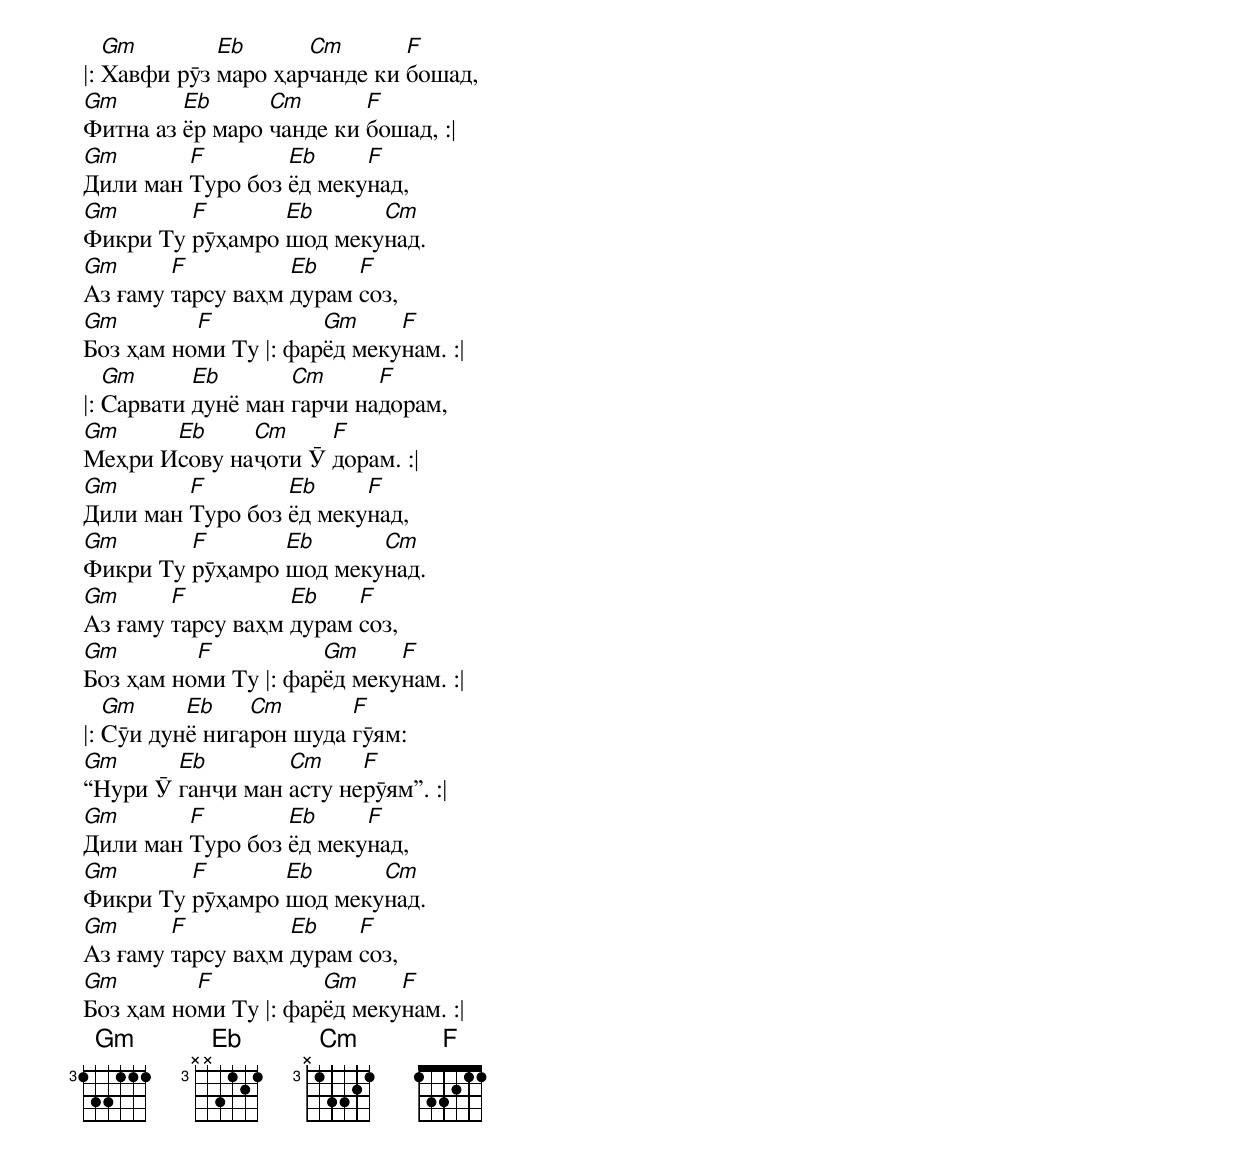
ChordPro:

|: [Gm]Хавфи рӯз [Eb]маро ҳар[Cm]чанде ки [F]бошад,
[Gm]Фитна аз [Eb]ёр маро [Cm]чанде ки [F]бошад, :|
[Gm]Дили ман [F]Туро боз [Eb]ёд меку[F]над,
[Gm]Фикри Ту [F]рӯҳамро [Eb]шод меку[Cm]над.
[Gm]Аз ғаму [F]тарсу ваҳм [Eb]дурам [F]соз,
[Gm]Боз ҳам но[F]ми Ту |: фар[Gm]ёд меку[F]нам. :|
|: [Gm]Сарвати [Eb]дунё ман [Cm]гарчи на[F]дорам,
[Gm]Меҳри И[Eb]сову на[Cm]ҷоти Ӯ [F]дорам. :|
[Gm]Дили ман [F]Туро боз [Eb]ёд меку[F]над,
[Gm]Фикри Ту [F]рӯҳамро [Eb]шод меку[Cm]над.
[Gm]Аз ғаму [F]тарсу ваҳм [Eb]дурам [F]соз,
[Gm]Боз ҳам но[F]ми Ту |: фар[Gm]ёд меку[F]нам. :|
|: [Gm]Сӯи дун[Eb]ё нига[Cm]рон шуда [F]гӯям:
[Gm]“Нури Ӯ [Eb]ганҷи ман [Cm]асту не[F]рӯям”. :|
[Gm]Дили ман [F]Туро боз [Eb]ёд меку[F]над,
[Gm]Фикри Ту [F]рӯҳамро [Eb]шод меку[Cm]над.
[Gm]Аз ғаму [F]тарсу ваҳм [Eb]дурам [F]соз,
[Gm]Боз ҳам но[F]ми Ту |: фар[Gm]ёд меку[F]нам. :|
